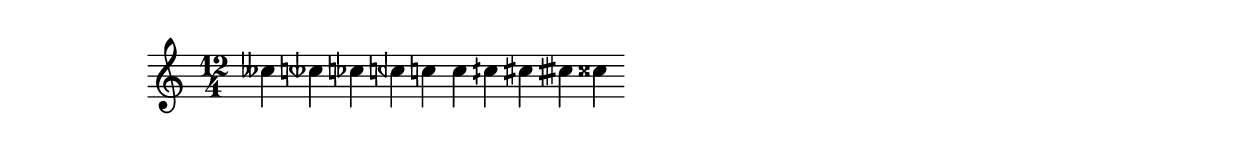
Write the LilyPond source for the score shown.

\header {

  texidoc = "Quarter tone notation is supported, including
    threequarters flat."
}
\version "2.16.0"
\layout { ragged-right = ##t }

\relative c'' {
  \time 12/4 
  ceses4
  ceseh
  ces
  ceh
  c
  c
  cih
  cis 
  cisih
  cisis
}
